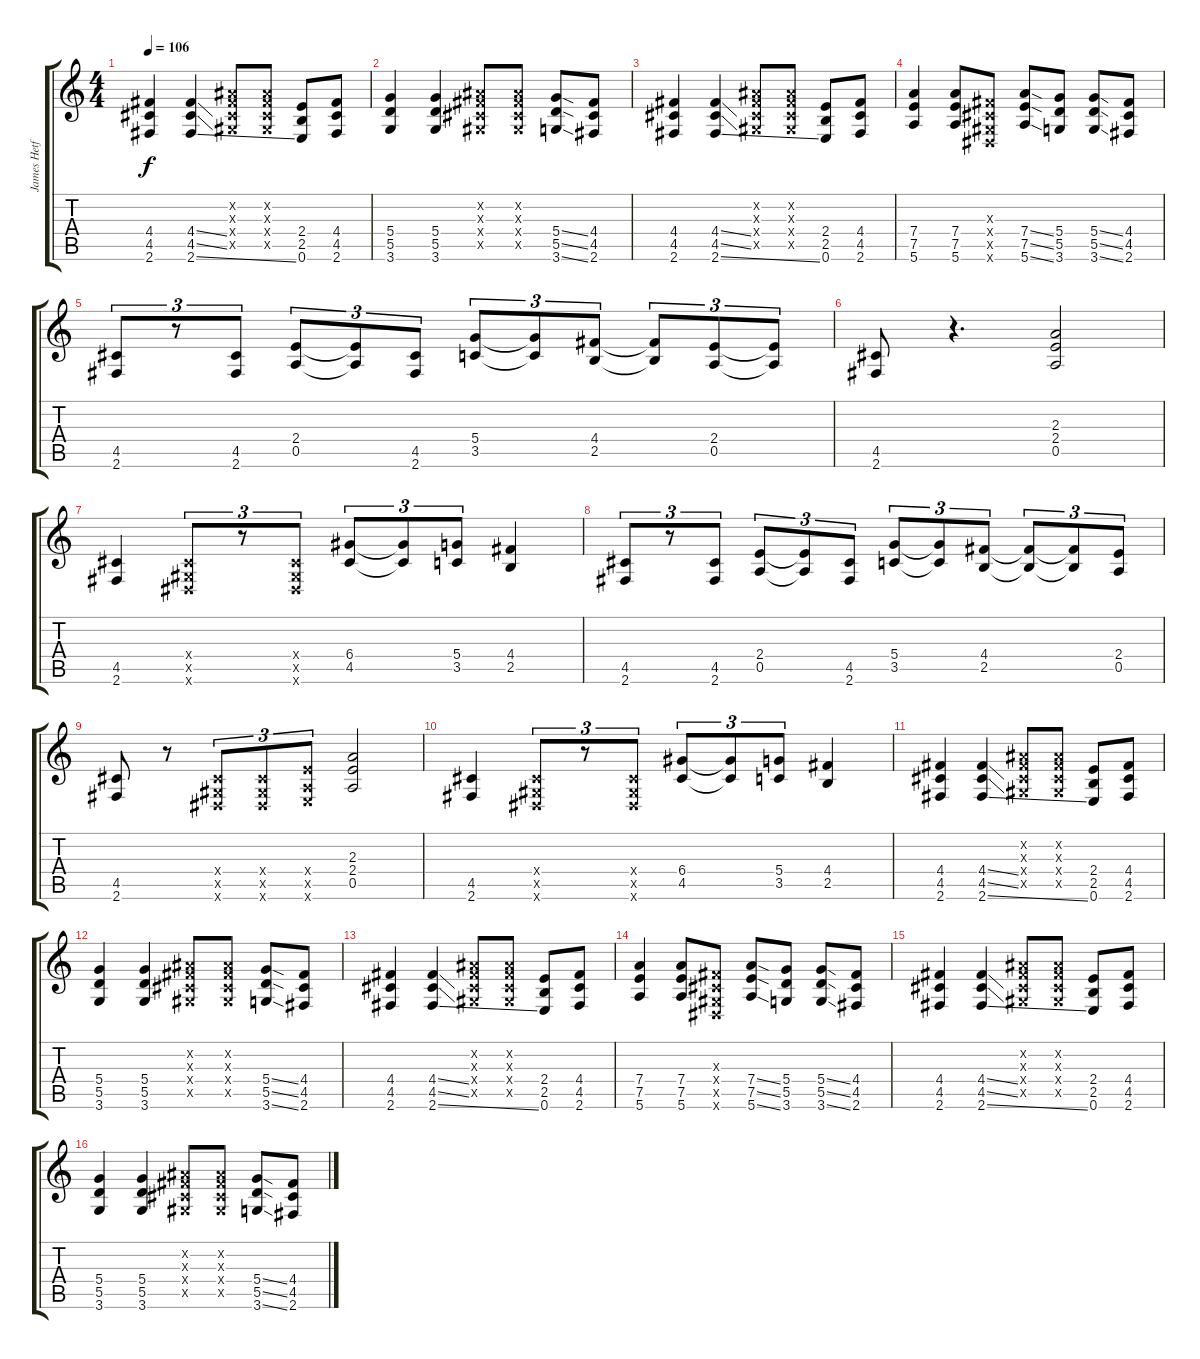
\track ("James Hetfield" "James Hetf") {instrument distortionguitar}
\staff {score tabs}
\tuning (E4 B3 G3 D3 A2 E2) {hide}
\ts (4 4)
\tempo 106
\clef g2
\ks c
(4.4 4.5 2.6).4{dy f} (4.4{ss} 4.5{ss} 2.6{ss}).4 (-1.2{x} -1.3{x} -1.4{x} -1.5{x}).8 (-1.2{x} -1.3{x} -1.4{x} -1.5{x}).8 (2.4 2.5 0.6).8 (4.4 4.5 2.6).8 |
(5.4 5.5 3.6).4 (5.4 5.5 3.6).4 (-1.2{x} -1.3{x} -1.4{x} -1.5{x}).8 (-1.2{x} -1.3{x} -1.4{x} -1.5{x}).8 (5.4{ss} 5.5{ss} 3.6{ss}).8 (4.4 4.5 2.6).8 |
(4.4 4.5 2.6).4 (4.4{ss} 4.5{ss} 2.6{ss}).4 (-1.2{x} -1.3{x} -1.4{x} -1.5{x}).8 (-1.2{x} -1.3{x} -1.4{x} -1.5{x}).8 (2.4 2.5 0.6).8 (4.4 4.5 2.6).8 |
(7.4 7.5 5.6).4 (7.4 7.5 5.6).8 (-1.3{x} -1.4{x} -1.5{x} -1.6{x}).8 (7.4{ss} 7.5{ss} 5.6{ss}).8 (5.4 5.5 3.6).8 (5.4{ss} 5.5{ss} 3.6{ss}).8 (4.4 4.5 2.6).8 |
(4.5 2.6).8{tu (3 2)} r.8{tu (3 2)} (4.5 2.6).8{tu (3 2)} (2.4 0.5).8{tu (3 2)} (2.4{t} 0.5{t}).8{tu (3 2)} (4.5 2.6).8{tu (3 2)} (5.4 3.5).8{tu (3 2)} (5.4{t} 3.5{t}).8{tu (3 2)} (4.4 2.5).8{tu (3 2)} (4.4{t} 2.5{t}).8{tu (3 2)} (2.4 0.5).8{tu (3 2)} (2.4{t} 0.5{t}).8{tu (3 2)} |
(4.5 2.6).8 r.4{d} (2.3 2.4 0.5).2 |
(4.5 2.6).4 (-1.4{x} -1.5{x} -1.6{x}).8{tu (3 2)} r.8{tu (3 2)} (-1.4{x} -1.5{x} -1.6{x}).8{tu (3 2)} (6.4 4.5).8{tu (3 2)} (6.4{t} 4.5{t}).8{tu (3 2)} (5.4 3.5).8{tu (3 2)} (4.4 2.5).4 |
(4.5 2.6).8{tu (3 2)} r.8{tu (3 2)} (4.5 2.6).8{tu (3 2)} (2.4 0.5).8{tu (3 2)} (2.4{t} 0.5{t}).8{tu (3 2)} (4.5 2.6).8{tu (3 2)} (5.4 3.5).8{tu (3 2)} (5.4{t} 3.5{t}).8{tu (3 2)} (4.4 2.5).8{tu (3 2)} (4.4{t} 2.5{t}).8{tu (3 2)} (4.4{t} 2.5{t}).8{tu (3 2)} (2.4 0.5).8{tu (3 2)} |
(4.5 2.6).8 r.8 (-1.4{x} -1.5{x} -1.6{x}).8{tu (3 2)} (-1.4{x} -1.5{x} -1.6{x}).8{tu (3 2)} (2.4{x} 0.5{x} 0.6{x}).8{tu (3 2)} (2.3 2.4 0.5).2 |
(4.5 2.6).4 (-1.4{x} -1.5{x} -1.6{x}).8{tu (3 2)} r.8{tu (3 2)} (-1.4{x} -1.5{x} -1.6{x}).8{tu (3 2)} (6.4 4.5).8{tu (3 2)} (6.4{t} 4.5{t}).8{tu (3 2)} (5.4 3.5).8{tu (3 2)} (4.4 2.5).4 |
(4.4 4.5 2.6).4 (4.4{ss} 4.5{ss} 2.6{ss}).4 (-1.2{x} -1.3{x} -1.4{x} -1.5{x}).8 (-1.2{x} -1.3{x} -1.4{x} -1.5{x}).8 (2.4 2.5 0.6).8 (4.4 4.5 2.6).8 |
(5.4 5.5 3.6).4 (5.4 5.5 3.6).4 (-1.2{x} -1.3{x} -1.4{x} -1.5{x}).8 (-1.2{x} -1.3{x} -1.4{x} -1.5{x}).8 (5.4{ss} 5.5{ss} 3.6{ss}).8 (4.4 4.5 2.6).8 |
(4.4 4.5 2.6).4 (4.4{ss} 4.5{ss} 2.6{ss}).4 (-1.2{x} -1.3{x} -1.4{x} -1.5{x}).8 (-1.2{x} -1.3{x} -1.4{x} -1.5{x}).8 (2.4 2.5 0.6).8 (4.4 4.5 2.6).8 |
(7.4 7.5 5.6).4 (7.4 7.5 5.6).8 (-1.3{x} -1.4{x} -1.5{x} -1.6{x}).8 (7.4{ss} 7.5{ss} 5.6{ss}).8 (5.4 5.5 3.6).8 (5.4{ss} 5.5{ss} 3.6{ss}).8 (4.4 4.5 2.6).8 |
(4.4 4.5 2.6).4 (4.4{ss} 4.5{ss} 2.6{ss}).4 (-1.2{x} -1.3{x} -1.4{x} -1.5{x}).8 (-1.2{x} -1.3{x} -1.4{x} -1.5{x}).8 (2.4 2.5 0.6).8 (4.4 4.5 2.6).8 |
(5.4 5.5 3.6).4 (5.4 5.5 3.6).4 (-1.2{x} -1.3{x} -1.4{x} -1.5{x}).8 (-1.2{x} -1.3{x} -1.4{x} -1.5{x}).8 (5.4{ss} 5.5{ss} 3.6{ss}).8 (4.4 4.5 2.6).8
